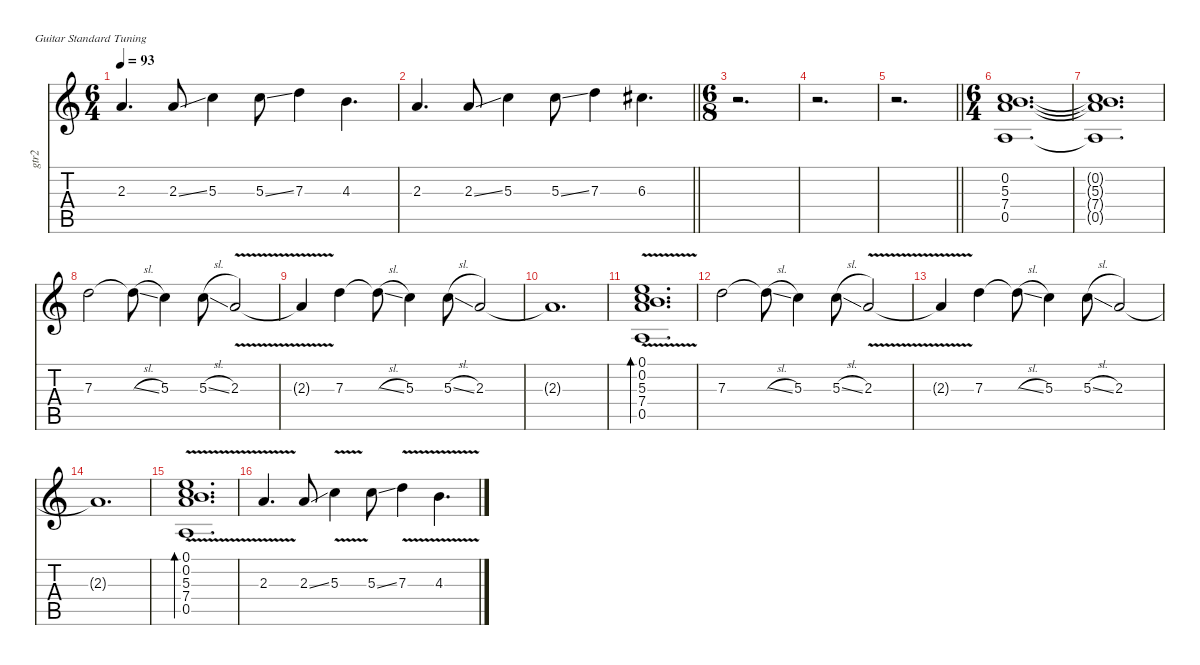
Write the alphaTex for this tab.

\defaultSystemsLayout 4
\hideDynamics
\bracketExtendMode nobrackets
\otherSystemsTrackNameOrientation horizontal
\track ("Guitar 2" "gtr2") {defaultSystemsLayout 4 instrument overdrivenguitar}
\staff {score tabs}
\tuning (E4 B3 G3 D3 A2 E2)
\ts (6 4)
\tempo 93
\clef g2
\ks aminor
2.3.4{d dy mp instrument overdrivenguitar beam Up} 2.3{ss}.8{dy mf beam Up} 5.3.4{dy ff beam Down} 5.3{ss}.8{dy mf beam Down} 7.3.4{dy ff beam Down} 4.3.4{d dy mf beam Down} |
\barLineRight lightlight
2.3.4{d dy p beam Up} 2.3{ss}.8{dy mf beam Up} 5.3.4{dy ff beam Down} 5.3{ss}.8{dy mf beam Down} 7.3.4{dy ff beam Down} 6.3{acc #}.4{d beam Down} |
\ts (6 8)
\beaming (8 3 3)
r.2{d beam Down} |
r.2{d beam Down} |
\barLineRight lightlight
r.2{d beam Down} |
\ts (6 4)
\beaming (8 3 3 3 3)
(0.2 5.3 7.4 0.5).1{d instrument distortionguitar beam Up} |
(0.2{t} 5.3{t} 7.4{t} 0.5{t}).1{d beam Up} |
7.3.2{dy mp instrument overdrivenguitar beam Down} 7.3{sl t}.8{beam Down} 5.3.4{beam Down} 5.3{sl}.8{beam Down} 2.3{v}.2{beam Up} |
2.3{v t}.4{beam Up} 7.3.4{beam Down} 7.3{sl t}.8{beam Down} 5.3.4{beam Down} 5.3{sl}.8{beam Down} 2.3.2{beam Up} |
2.3{t}.1{d beam Up} |
(0.1{v} 0.2{v} 5.3{v} 7.4{v} 0.5{v}).1{d bd 120 dy f instrument electricguitarclean beam Up} |
7.3.2{dy mp instrument overdrivenguitar beam Down} 7.3{sl t}.8{beam Down} 5.3.4{beam Down} 5.3{sl}.8{beam Down} 2.3{v}.2{beam Up} |
2.3{v t}.4{beam Up} 7.3.4{beam Down} 7.3{sl t}.8{beam Down} 5.3.4{beam Down} 5.3{sl}.8{beam Down} 2.3.2{beam Up} |
2.3{t}.1{d beam Up} |
(0.1{v} 0.2{v} 5.3{v} 7.4{v} 0.5{v}).1{d bd 120 dy f instrument electricguitarclean beam Up} |
2.3{v}.4{d dy mp instrument overdrivenguitar beam Up} 2.3{ss}.8{beam Up} 5.3{v}.4{beam Down} 5.3{ss}.8{beam Down} 7.3{v}.4{beam Down} 4.3{v}.4{d beam Down}
